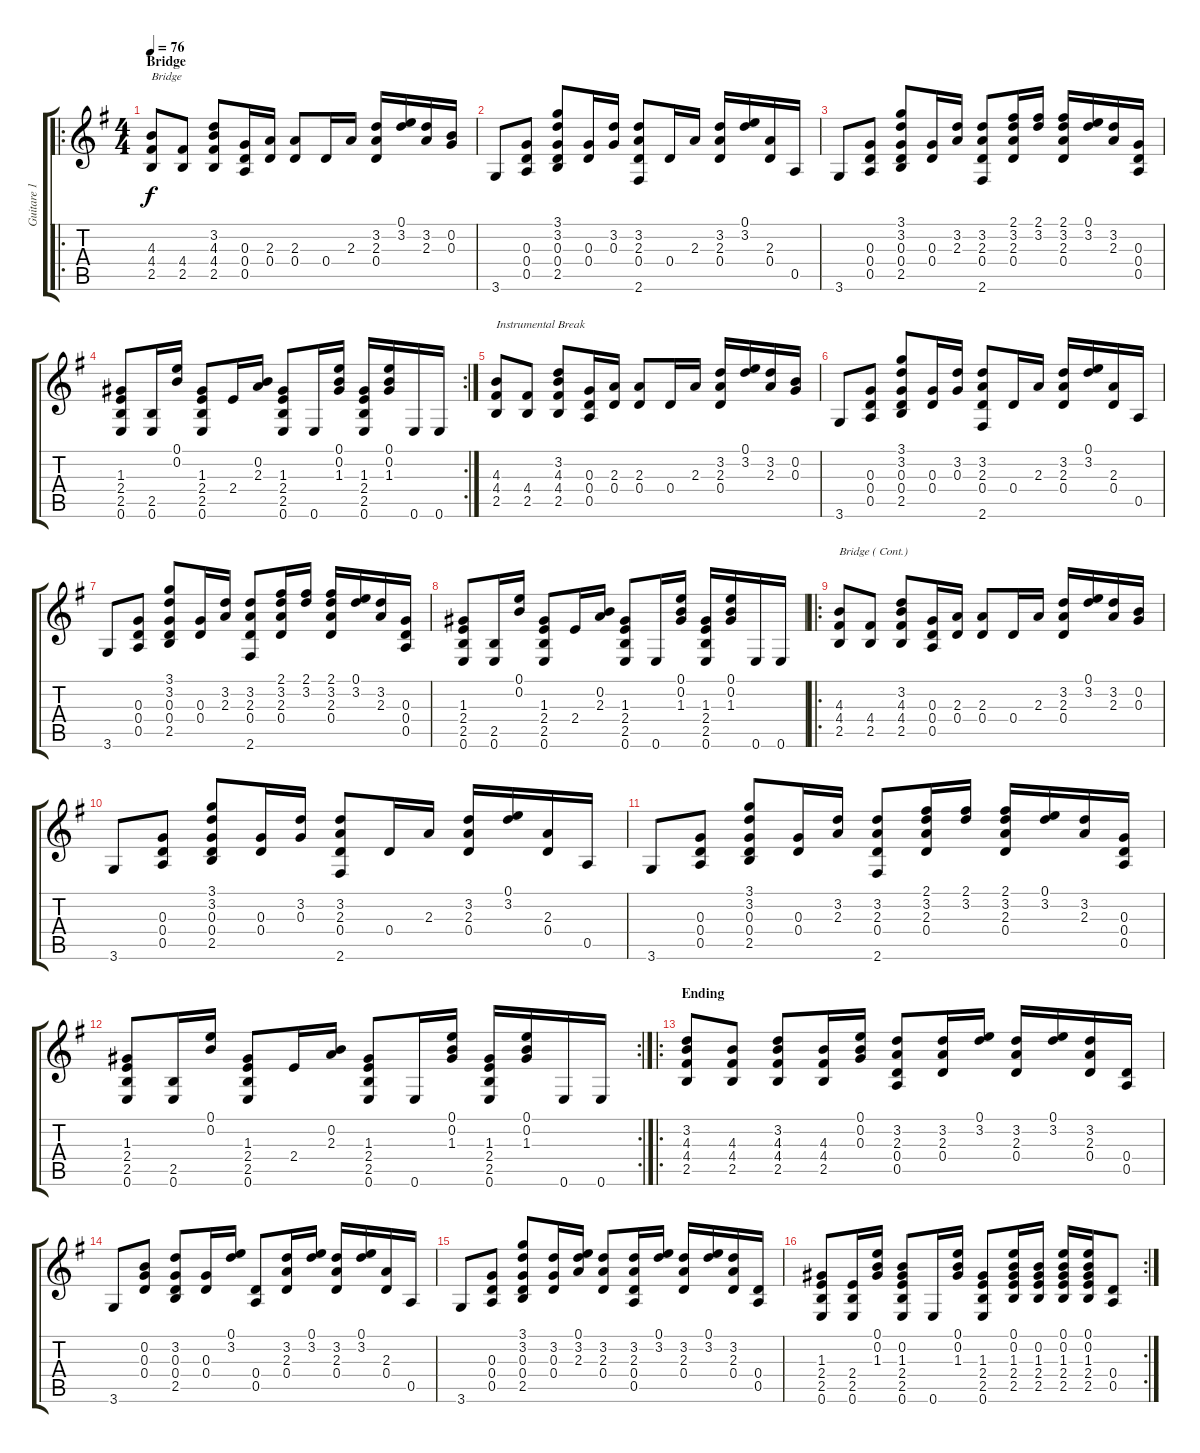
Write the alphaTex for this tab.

\track ("Guitare 1" "Guitare 1") {instrument acousticguitarsteel}
\staff {score tabs}
\tuning (E4 B3 G3 D3 A2 E2) {hide}
\ro
\ts (4 4)
\section ("" "Bridge")
\tempo 76
\clef g2
\ks g
(4.3 4.4 2.5).8{txt "Bridge" dy f} (4.4 2.5).8 (3.2 4.3 4.4 2.5).8 (0.3 0.4 0.5).16 (2.3 0.4).16 (2.3 0.4).8{txt " "} 0.4.16 2.3.16 (3.2 2.3 0.4).16 (0.1 3.2).16 (3.2 2.3).16 (0.2 0.3).16 |
3.6.8 (0.3 0.4 0.5).8 (3.1 3.2 0.3 0.4 2.5).8 (0.3 0.4).16 (3.2 0.3).16 (3.2 2.3 0.4 2.6).8 0.4.16 2.3.16 (3.2 2.3 0.4).16 (0.1 3.2).16 (2.3 0.4).16 0.5.16 |
3.6.8 (0.3 0.4 0.5).8 (3.1 3.2 0.3 0.4 2.5).8 (0.3 0.4).16 (3.2 2.3).16 (3.2 2.3 0.4 2.6).8 (2.1 3.2 2.3 0.4).16 (2.1 3.2).16 (2.1 3.2 2.3 0.4).16 (0.1 3.2).16 (3.2 2.3).16 (0.3 0.4 0.5).16 |
\rc 2
(1.3 2.4 2.5 0.6).8 (2.5 0.6).16 (0.1 0.2).16 (1.3 2.4 2.5 0.6).8 2.4.16 (0.2 2.3).16 (1.3 2.4 2.5 0.6).8 0.6.16 (0.1 0.2 1.3).16 (1.3 2.4 2.5 0.6).16 (0.1 0.2 1.3).16 0.6.16 0.6.16 |
(4.3 4.4 2.5).8{txt "Instrumental Break"} (4.4 2.5).8 (3.2 4.3 4.4 2.5).8 (0.3 0.4 0.5).16 (2.3 0.4).16 (2.3 0.4).8 0.4.16 2.3.16 (3.2 2.3 0.4).16 (0.1 3.2).16 (3.2 2.3).16 (0.2 0.3).16 |
3.6.8 (0.3 0.4 0.5).8 (3.1 3.2 0.3 0.4 2.5).8 (0.3 0.4).16 (3.2 0.3).16 (3.2 2.3 0.4 2.6).8 0.4.16 2.3.16 (3.2 2.3 0.4).16 (0.1 3.2).16 (2.3 0.4).16 0.5.16 |
3.6.8 (0.3 0.4 0.5).8 (3.1 3.2 0.3 0.4 2.5).8 (0.3 0.4).16 (3.2 2.3).16 (3.2 2.3 0.4 2.6).8 (2.1 3.2 2.3 0.4).16 (2.1 3.2).16 (2.1 3.2 2.3 0.4).16 (0.1 3.2).16 (3.2 2.3).16 (0.3 0.4 0.5).16 |
(1.3 2.4 2.5 0.6).8 (2.5 0.6).16 (0.1 0.2).16 (1.3 2.4 2.5 0.6).8 2.4.16 (0.2 2.3).16 (1.3 2.4 2.5 0.6).8 0.6.16 (0.1 0.2 1.3).16 (1.3 2.4 2.5 0.6).16 (0.1 0.2 1.3).16 0.6.16 0.6.16 |
\ro
(4.3 4.4 2.5).8{txt "Bridge ( Cont.)"} (4.4 2.5).8 (3.2 4.3 4.4 2.5).8 (0.3 0.4 0.5).16 (2.3 0.4).16 (2.3 0.4).8 0.4.16 2.3.16 (3.2 2.3 0.4).16 (0.1 3.2).16 (3.2 2.3).16 (0.2 0.3).16 |
3.6.8 (0.3 0.4 0.5).8 (3.1 3.2 0.3 0.4 2.5).8 (0.3 0.4).16 (3.2 0.3).16 (3.2 2.3 0.4 2.6).8 0.4.16 2.3.16 (3.2 2.3 0.4).16 (0.1 3.2).16 (2.3 0.4).16 0.5.16 |
3.6.8 (0.3 0.4 0.5).8 (3.1 3.2 0.3 0.4 2.5).8 (0.3 0.4).16 (3.2 2.3).16 (3.2 2.3 0.4 2.6).8 (2.1 3.2 2.3 0.4).16 (2.1 3.2).16 (2.1 3.2 2.3 0.4).16 (0.1 3.2).16 (3.2 2.3).16 (0.3 0.4 0.5).16 |
\rc 2
(1.3 2.4 2.5 0.6).8 (2.5 0.6).16 (0.1 0.2).16 (1.3 2.4 2.5 0.6).8 2.4.16 (0.2 2.3).16 (1.3 2.4 2.5 0.6).8 0.6.16 (0.1 0.2 1.3).16 (1.3 2.4 2.5 0.6).16 (0.1 0.2 1.3).16 0.6.16 0.6.16 |
\ro
\section ("" "Ending")
(3.2 4.3 4.4 2.5).8 (4.3 4.4 2.5).8 (3.2 4.3 4.4 2.5).8 (4.3 4.4 2.5).16 (0.1 0.2 0.3).16 (3.2 2.3 0.4 0.5).8 (3.2 2.3 0.4).16 (0.1 3.2).16 (3.2 2.3 0.4).16 (0.1 3.2).16 (3.2 2.3 0.4).16 (0.4 0.5).16 |
3.6.8 (0.2 0.3 0.4).8 (3.2 0.3 0.4 2.5).8 (0.3 0.4).16 (0.1 3.2).16 (0.4 0.5).8 (3.2 2.3 0.4).16 (0.1 3.2).16 (3.2 2.3 0.4).16 (0.1 3.2).16 (2.3 0.4).16 0.5.16 |
3.6.8 (0.3 0.4 0.5).8 (3.1 3.2 0.3 0.4 2.5).8 (3.2 0.3 0.4).16 (0.1 3.2 2.3).16 (3.2 2.3 0.4).8 (3.2 2.3 0.4 0.5).16 (0.1 3.2).16 (3.2 2.3 0.4).16 (0.1 3.2).16 (3.2 2.3 0.4).16 (0.4 0.5).16 |
\rc 2
(1.3 2.4 2.5 0.6).8 (2.4 2.5 0.6).16 (0.1 0.2 1.3).16 (0.2 1.3 2.4 2.5 0.6).8 0.6.16 (0.1 0.2 1.3).16 (1.3 2.4 2.5 0.6).8 (0.1 0.2 1.3 2.4 2.5).16 (0.2 1.3 2.4 2.5).16 (0.1 0.2 1.3 2.4 2.5).16 (0.1 0.2 1.3 2.4 2.5).16 (0.4 0.5).8
